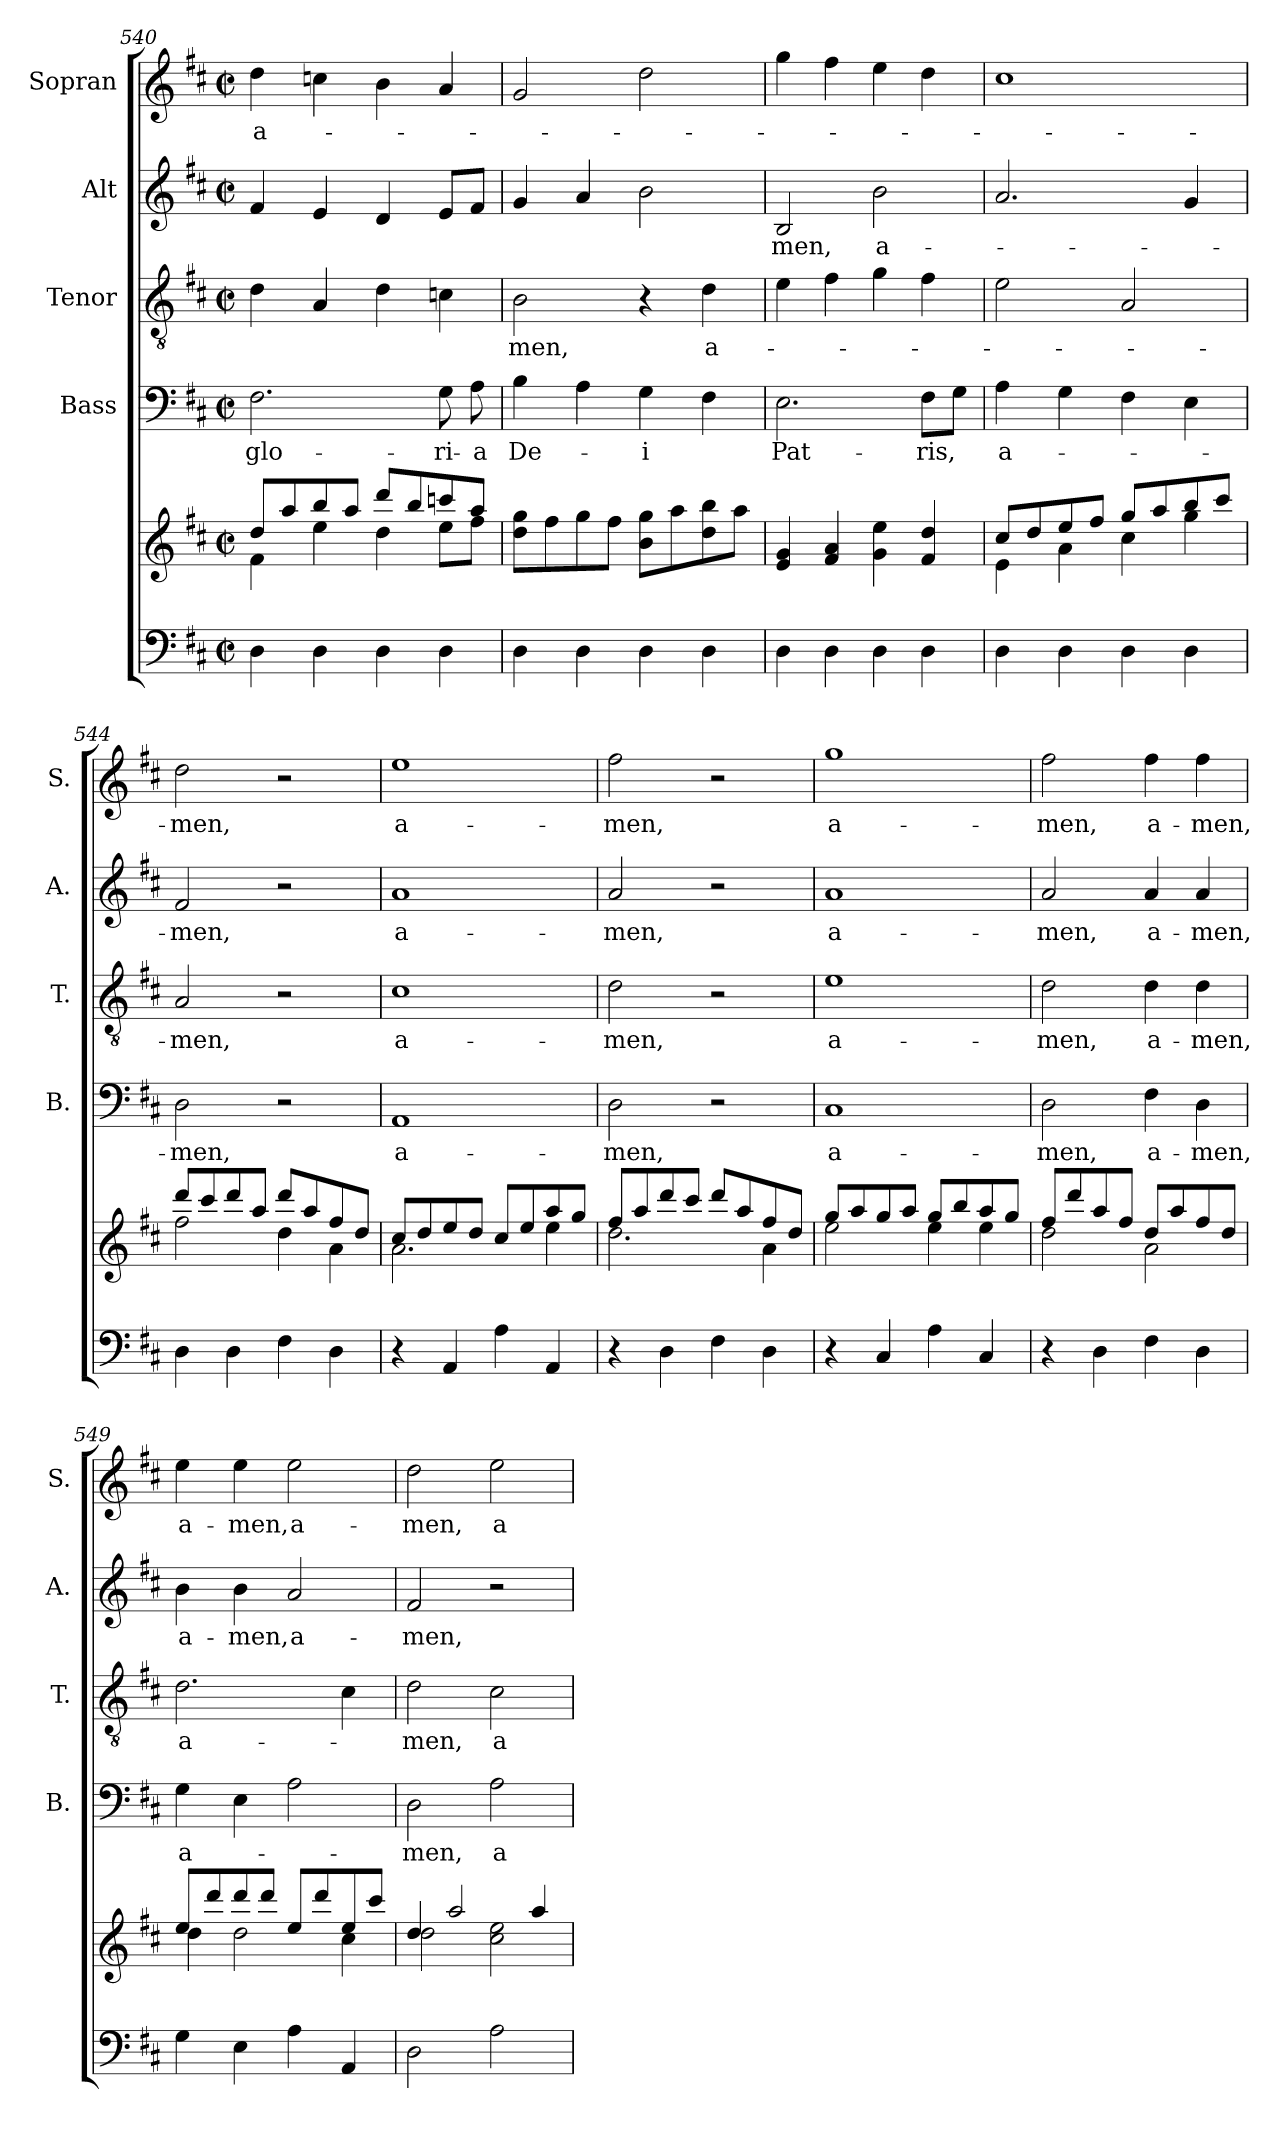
**kern	**kern	**kern	**text	**kern	**text	**kern	**text	**kern	**text
*part5	*part5	*part4	*part4	*part3	*part3	*part2	*part2	*part1	*part1
*staff6	*staff5	*staff4	*staff4	*staff3	*staff3	*staff2	*staff2	*staff1	*staff1
*	*	*I"Bass	*	*I"Tenor	*	*I"Alt	*	*I"Sopran	*
*	*	*I'B.	*	*I'T.	*	*I'A.	*	*I'S.	*
*clefF4	*clefG2	*clefF4	*	*clefGv2	*	*clefG2	*	*clefG2	*
*k[f#c#]	*k[f#c#]	*k[f#c#]	*	*k[f#c#]	*	*k[f#c#]	*	*k[f#c#]	*
*D:	*D:	*D:	*	*D:	*	*D:	*	*D:	*
*M2/2	*M2/2	*M2/2	*	*M2/2	*	*M2/2	*	*M2/2	*
*met(c|)	*met(c|)	*met(c|)	*	*met(c|)	*	*met(c|)	*	*met(c|)	*
=540	=540	=540	=540	=540	=540	=540	=540	=540	=540
*	*^	*	*	*	*	*	*	*	*
!	!	!	!	!LO:LY:b	!	!	!	!	!	!LO:LY:b
4D\	8dd/L	4f#\	2.F#\	glo-	4d\	.	4f#/	.	4dd\	a-
.	8aa/	.	.	.	.	.	.	.	.	.
4D\	8bb/	4ee\	.	.	4A/	.	4e/	.	4ccn\	.
.	8aa/J	.	.	.	.	.	.	.	.	.
4D\	8ddd/L	4dd\	.	.	4d\	.	4d/	.	4b\	.
.	8bb/	.	.	.	.	.	.	.	.	.
!	!	!	!	!LO:LY:b	!	!	!	!	!	!
4D\	8cccn/	8ee\L	8G\	-ri-	4cn\	.	8e/L	.	4a/	.
!	!	!	!	!LO:LY:b	!	!	!	!	!	!
.	8aa/J	8ff#\J	8A\	-a	.	.	8f#/J	.	.	.
!!LO:LB:g=z
=541	=541	=541	=541	=541	=541	=541	=541	=541	=541	=541
!	!	!	!	!LO:LY:b	!	!LO:LY:b	!	!	!	!
*	*v	*v	*	*	*	*	*	*	*	*
4D\	8dd\ 8gg\L	4B\	De-	2B\	-men,	4g/	.	2g/	.
.	8ff#\	.	.	.	.	.	.	.	.
4D\	8gg\	4A\	.	.	.	4a/	.	.	.
.	8ff#\J	.	.	.	.	.	.	.	.
!	!	!	!LO:LY:b	!	!	!	!	!	!
4D\	8b\ 8gg\L	4G\	-i	4r	.	2b\	.	2dd\	.
.	8aa\	.	.	.	.	.	.	.	.
!	!	!	!	!	!LO:LY:b	!	!	!	!
4D\	8dd\ 8bb\	4F#\	.	4d\	a-	.	.	.	.
.	8aa\J	.	.	.	.	.	.	.	.
=542	=542	=542	=542	=542	=542	=542	=542	=542	=542
!	!	!	!LO:LY:b	!	!	!	!LO:LY:b	!	!
4D\	4e/ 4g/	2.E\	Pat-	4e\	.	2B/	-men,	4gg\	.
4D\	4f#/ 4a/	.	.	4f#\	.	.	.	4ff#\	.
!	!	!	!	!	!	!	!LO:LY:b	!	!
4D\	4g\ 4ee\	.	.	4g\	.	2b\	a-	4ee\	.
!	!	!	!LO:LY:b	!	!	!	!	!	!
4D\	4f#/ 4dd/	8F#\L	-ris,	4f#\	.	.	.	4dd\	.
.	.	8G\J	.	.	.	.	.	.	.
=543	=543	=543	=543	=543	=543	=543	=543	=543	=543
*	*^	*	*	*	*	*	*	*	*
!	!	!	!	!LO:LY:b	!	!	!	!	!	!
4D\	8cc#/L	4e\	4A\	a-	2e\	.	2.a/	.	1cc#	.
.	8dd/	.	.	.	.	.	.	.	.	.
4D\	8ee/	4a\	4G\	.	.	.	.	.	.	.
.	8ff#/J	.	.	.	.	.	.	.	.	.
4D\	8gg/L	4cc#\	4F#\	.	2A/	.	.	.	.	.
.	8aa/	.	.	.	.	.	.	.	.	.
4D\	8bb/	4gg\	4E\	.	.	.	4g/	.	.	.
.	8ccc#/J	.	.	.	.	.	.	.	.	.
=544	=544	=544	=544	=544	=544	=544	=544	=544	=544	=544
!	!	!	!	!LO:LY:b	!	!LO:LY:b	!	!LO:LY:b	!	!LO:LY:b
4D\	8ddd/L	2ff#\	2D\	-men,	2A/	-men,	2f#/	-men,	2dd\	-men,
.	8ccc#/	.	.	.	.	.	.	.	.	.
4D\	8ddd/	.	.	.	.	.	.	.	.	.
.	8aa/J	.	.	.	.	.	.	.	.	.
4F#\	8ddd/L	4dd\	2r	.	2r	.	2r	.	2r	.
.	8aa/	.	.	.	.	.	.	.	.	.
4D\	8ff#/	4a\	.	.	.	.	.	.	.	.
.	8dd/J	.	.	.	.	.	.	.	.	.
=545	=545	=545	=545	=545	=545	=545	=545	=545	=545	=545
!	!	!	!	!LO:LY:b	!	!LO:LY:b	!	!LO:LY:b	!	!LO:LY:b
4r	8cc#/L	2.a\	1AA	a-	1c#	a-	1a	a-	1ee	a-
.	8dd/	.	.	.	.	.	.	.	.	.
4AA/	8ee/	.	.	.	.	.	.	.	.	.
.	8dd/J	.	.	.	.	.	.	.	.	.
4A\	8cc#/L	.	.	.	.	.	.	.	.	.
.	8ee/	.	.	.	.	.	.	.	.	.
4AA/	8aa/	4ee\	.	.	.	.	.	.	.	.
.	8gg/J	.	.	.	.	.	.	.	.	.
=546	=546	=546	=546	=546	=546	=546	=546	=546	=546	=546
!	!	!	!	!LO:LY:b	!	!LO:LY:b	!	!LO:LY:b	!	!LO:LY:b
4r	8ff#/L	2.dd\	2D\	-men,	2d\	-men,	2a/	-men,	2ff#\	-men,
.	8aa/	.	.	.	.	.	.	.	.	.
4D\	8ddd/	.	.	.	.	.	.	.	.	.
.	8ccc#/J	.	.	.	.	.	.	.	.	.
4F#\	8ddd/L	.	2r	.	2r	.	2r	.	2r	.
.	8aa/	.	.	.	.	.	.	.	.	.
4D\	8ff#/	4a\	.	.	.	.	.	.	.	.
.	8dd/J	.	.	.	.	.	.	.	.	.
!!LO:PB:g=z
=547	=547	=547	=547	=547	=547	=547	=547	=547	=547	=547
!	!	!	!	!LO:LY:b	!	!LO:LY:b	!	!LO:LY:b	!	!LO:LY:b
4r	8gg/L	2ee\	1C#	a-	1e	a-	1a	a-	1gg	a-
.	8aa/	.	.	.	.	.	.	.	.	.
4C#/	8gg/	.	.	.	.	.	.	.	.	.
.	8aa/J	.	.	.	.	.	.	.	.	.
4A\	8gg/L	4ee\	.	.	.	.	.	.	.	.
.	8bb/	.	.	.	.	.	.	.	.	.
4C#/	8aa/	4ee\	.	.	.	.	.	.	.	.
.	8gg/J	.	.	.	.	.	.	.	.	.
=548	=548	=548	=548	=548	=548	=548	=548	=548	=548	=548
!	!	!	!	!LO:LY:b	!	!LO:LY:b	!	!LO:LY:b	!	!LO:LY:b
4r	8ff#/L	2dd\	2D\	-men,	2d\	-men,	2a/	-men,	2ff#\	-men,
.	8ddd/	.	.	.	.	.	.	.	.	.
4D\	8aa/	.	.	.	.	.	.	.	.	.
.	8ff#/J	.	.	.	.	.	.	.	.	.
!	!	!	!	!LO:LY:b	!	!LO:LY:b	!	!LO:LY:b	!	!LO:LY:b
4F#\	8dd/L	2a\	4F#\	a-	4d\	a-	4a/	a-	4ff#\	a-
.	8aa/	.	.	.	.	.	.	.	.	.
!	!	!	!	!LO:LY:b	!	!LO:LY:b	!	!LO:LY:b	!	!LO:LY:b
4D\	8ff#/	.	4D\	-men,	4d\	-men,	4a/	-men,	4ff#\	-men,
.	8dd/J	.	.	.	.	.	.	.	.	.
=549	=549	=549	=549	=549	=549	=549	=549	=549	=549	=549
!	!	!	!	!LO:LY:b	!	!LO:LY:b	!	!LO:LY:b	!	!LO:LY:b
4G\	8ee/L	4dd\	4G\	a-	2.d\	a-	4b\	a-	4ee\	a-
.	8ddd/	.	.	.	.	.	.	.	.	.
!	!	!	!	!	!	!	!	!LO:LY:b	!	!LO:LY:b
4E\	8ddd/	2dd\	4E\	.	.	.	4b\	-men,	4ee\	-men,
.	8ddd/J	.	.	.	.	.	.	.	.	.
!	!	!	!	!	!	!	!	!LO:LY:b	!	!LO:LY:b
4A\	8ee/L	.	2A\	.	.	.	2a/	a-	2ee\	a-
.	8ddd/	.	.	.	.	.	.	.	.	.
4AA/	8ee/	4cc#\	.	.	4c#\	.	.	.	.	.
.	8ccc#/J	.	.	.	.	.	.	.	.	.
=550	=550	=550	=550	=550	=550	=550	=550	=550	=550	=550
!	!	!	!	!LO:LY:b	!	!LO:LY:b	!	!LO:LY:b	!	!LO:LY:b
2D\	4dd/	2dd\	2D\	-men,	2d\	-men,	2f#/	-men,	2dd\	-men,
.	2aa/	.	.	.	.	.	.	.	.	.
!	!	!	!	!LO:LY:b	!	!LO:LY:b	!	!	!	!LO:LY:b
2A\	.	2cc#\ 2ee\	2A\	a-	2c#\	a-	2r	.	2ee\	a-
.	4aa/	.	.	.	.	.	.	.	.	.
*	*v	*v	*	*	*	*	*	*	*	*
=	=	=	=	=	=	=	=	=	=
*-	*-	*-	*-	*-	*-	*-	*-	*-	*-
